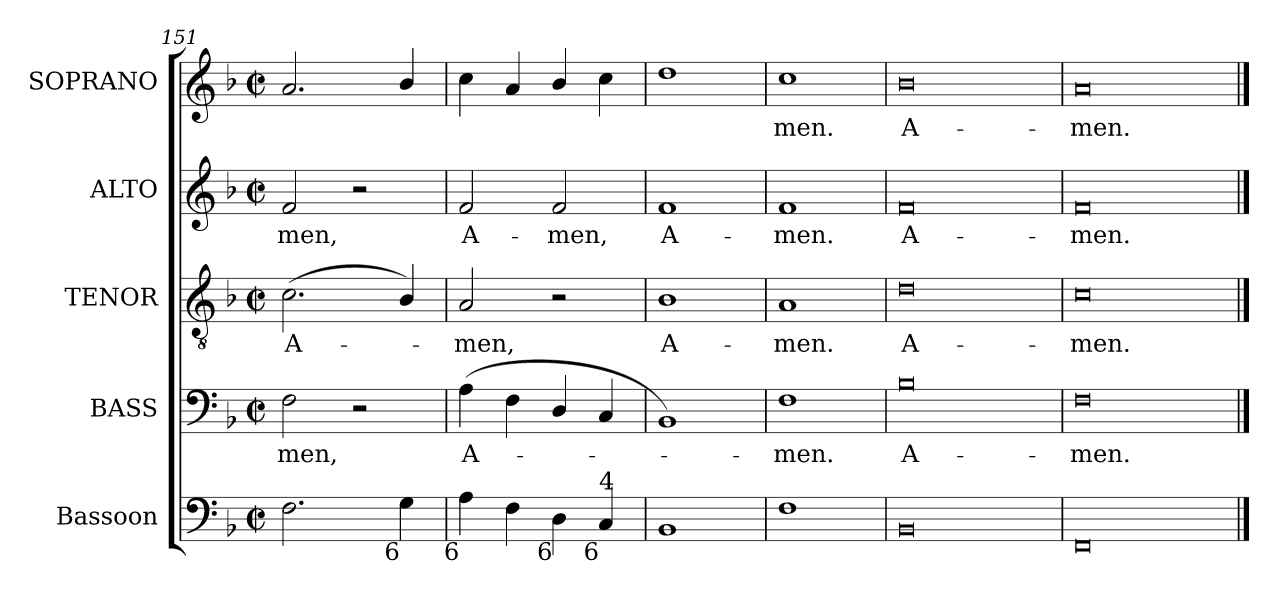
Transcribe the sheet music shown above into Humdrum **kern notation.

**kern	**kern	**text	**kern	**text	**kern	**text	**kern	**text
*part5	*part4	*part4	*part3	*part3	*part2	*part2	*part1	*part1
*staff5	*staff4	*staff4	*staff3	*staff3	*staff2	*staff2	*staff1	*staff1
*I"Bassoon	*I"BASS	*	*I"TENOR	*	*I"ALTO	*	*I"SOPRANO	*
*I'Bsn.	*I'B.	*	*I'T.	*	*I'A.	*	*I'S.	*
*clefF4	*clefF4	*	*clefGv2	*	*clefG2	*	*clefG2	*
*	*	*	*ITrd7c12	*	*	*	*	*
*k[b-]	*k[b-]	*	*k[b-]	*	*k[b-]	*	*k[b-]	*
*F:	*F:	*	*F:	*	*F:	*	*F:	*
*M2/2	*M2/2	*	*M2/2	*	*M2/2	*	*M2/2	*
*met(c|)	*met(c|)	*	*met(c|)	*	*met(c|)	*	*met(c|)	*
=151	=151	=151	=151	=151	=151	=151	=151	=151
!	!	!LO:LY:b:color=#000000	!	!	!	!	!	!
!	!	!	!	!LO:LY:b:color=#000000	!	!	!	!
!	!	!	!	!	!	!LO:LY:b:color=#000000	!	!
2.Fi\	2Fi\	-men,	(2.Ci\	A-	2fi/	-men,	2.ai/	.
.	2r	.	.	.	2r	.	.	.
!LO:TX:b:rj:t=6	!	!	!	!	!	!	!	!
4Gi\	.	.	4BB-i/)	.	.	.	4b-i/	.
=152	=152	=152	=152	=152	=152	=152	=152	=152
!	!	!LO:LY:b:color=#000000	!	!	!	!	!	!
!	!	!	!	!LO:LY:b:color=#000000	!	!	!	!
!LO:TX:b:rj:t=6	!	!	!	!	!	!	!	!
!	!	!	!	!	!	!LO:LY:b:color=#000000	!	!
4Ai\	(4Ai\	A-	2AAi/	-men,	2fi/	A-	4cci\	.
4Fi\	4Fi\	.	.	.	.	.	4ai/	.
!LO:TX:b:rj:t=6	!	!	!	!	!	!	!	!
!	!	!	!	!	!	!LO:LY:b:color=#000000	!	!
4Di\	4Di/	.	2r	.	2fi/	-men,	4b-i/	.
!LO:TX:b:rj:t=6	!	!	!	!	!	!	!	!
!LO:TX:t=4	!	!	!	!	!	!	!	!
4Ci/	4Ci/	.	.	.	.	.	4cci\	.
=153	=153	=153	=153	=153	=153	=153	=153	=153
!	!	!	!	!LO:LY:b:color=#000000	!	!	!	!
!	!	!	!	!	!	!LO:LY:b:color=#000000	!	!
1BB-i	1BB-i)	.	1BB-i	A-	1fi	A-	1ddi	.
=154	=154	=154	=154	=154	=154	=154	=154	=154
!	!	!LO:LY:b:color=#000000	!	!	!	!	!	!
!	!	!	!	!LO:LY:b:color=#000000	!	!	!	!
!	!	!	!	!	!	!LO:LY:b:color=#000000	!	!
!	!	!	!	!	!	!	!	!LO:LY:b:color=#000000
1Fi	1Fi	-men.	1AAi	-men.	1fi	-men.	1cci	-men.
=155	=155	=155	=155	=155	=155	=155	=155	=155
!	!	!LO:LY:b:color=#000000	!	!	!	!	!	!
!	!	!	!	!LO:LY:b:color=#000000	!	!	!	!
!	!	!	!	!	!	!LO:LY:b:color=#000000	!	!
!	!	!	!	!	!	!	!	!LO:LY:b:color=#000000
0BB-i	0B-i	A-	0Di	A-	0fi	A-	0b-i	A-
=156	=156	=156	=156	=156	=156	=156	=156	=156
!	!	!LO:LY:b:color=#000000	!	!	!	!	!	!
!	!	!	!	!LO:LY:b:color=#000000	!	!	!	!
!	!	!	!	!	!	!LO:LY:b:color=#000000	!	!
!	!	!	!	!	!	!	!	!LO:LY:b:color=#000000
0FFi	0Fi	-men.	0Ci	-men.	0fi	-men.	0ai	-men.
==	==	==	==	==	==	==	==	==
*-	*-	*-	*-	*-	*-	*-	*-	*-
